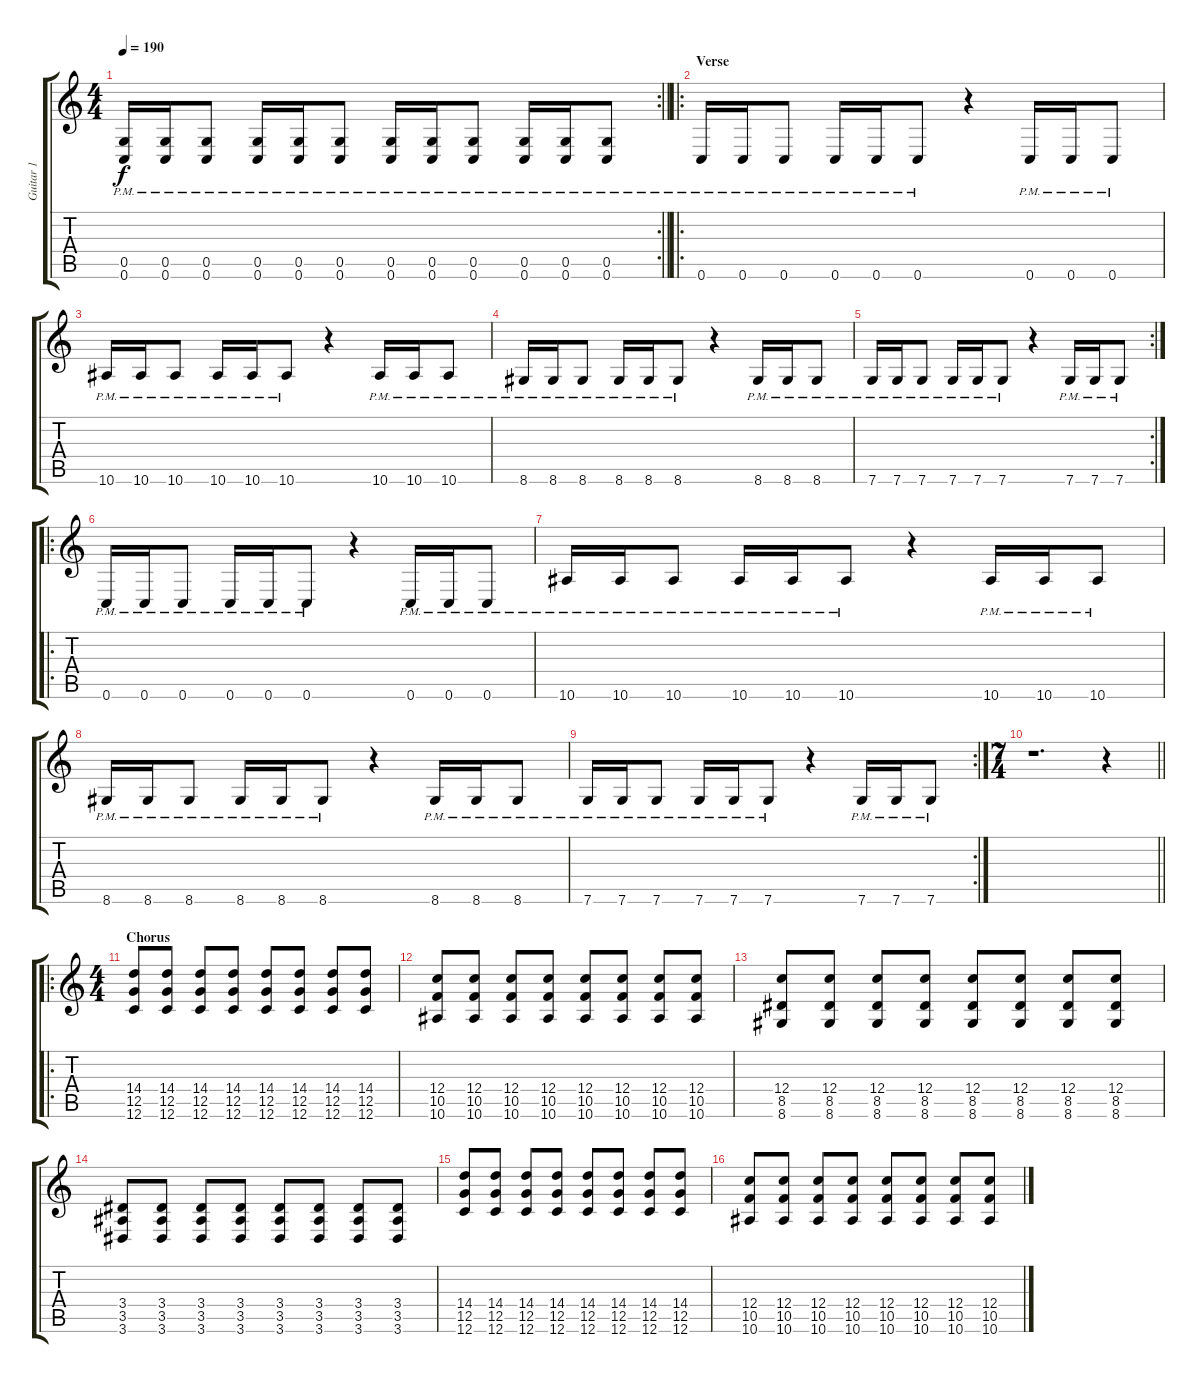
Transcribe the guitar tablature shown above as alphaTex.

\track ("Guitar 1" "Guitar 1") {instrument distortionguitar}
\staff {score tabs}
\tuning (D4 A3 F3 C3 G2 C2) {hide}
\rc 2
\ts (4 4)
\tempo 190
\clef g2
\barLineRight lightlight
\ks c
(0.5{pm} 0.6{pm}).16{dy f} (0.5{pm} 0.6{pm}).16 (0.5{pm} 0.6{pm}).8 (0.5{pm} 0.6{pm}).16 (0.5{pm} 0.6{pm}).16 (0.5{pm} 0.6{pm}).8 (0.5{pm} 0.6{pm}).16 (0.5{pm} 0.6{pm}).16 (0.5{pm} 0.6{pm}).8 (0.5{pm} 0.6{pm}).16 (0.5{pm} 0.6{pm}).16 (0.5{pm} 0.6{pm}).8 |
\ro
\section ("" "Verse")
0.6{pm}.16 0.6{pm}.16 0.6{pm}.8 0.6{pm}.16 0.6{pm}.16 0.6{pm}.8 r.4 0.6{pm}.16 0.6{pm}.16 0.6{pm}.8 |
10.6{pm}.16 10.6{pm}.16 10.6{pm}.8 10.6{pm}.16 10.6{pm}.16 10.6{pm}.8 r.4 10.6{pm}.16 10.6{pm}.16 10.6{pm}.8 |
8.6{pm}.16 8.6{pm}.16 8.6{pm}.8 8.6{pm}.16 8.6{pm}.16 8.6{pm}.8 r.4 8.6{pm}.16 8.6{pm}.16 8.6{pm}.8 |
\rc 2
7.6{pm}.16 7.6{pm}.16 7.6{pm}.8 7.6{pm}.16 7.6{pm}.16 7.6{pm}.8 r.4 7.6{pm}.16 7.6{pm}.16 7.6{pm}.8 |
\ro
0.6{pm}.16 0.6{pm}.16 0.6{pm}.8 0.6{pm}.16 0.6{pm}.16 0.6{pm}.8 r.4 0.6{pm}.16 0.6{pm}.16 0.6{pm}.8 |
10.6{pm}.16 10.6{pm}.16 10.6{pm}.8 10.6{pm}.16 10.6{pm}.16 10.6{pm}.8 r.4 10.6{pm}.16 10.6{pm}.16 10.6{pm}.8 |
8.6{pm}.16 8.6{pm}.16 8.6{pm}.8 8.6{pm}.16 8.6{pm}.16 8.6{pm}.8 r.4 8.6{pm}.16 8.6{pm}.16 8.6{pm}.8 |
\rc 2
7.6{pm}.16 7.6{pm}.16 7.6{pm}.8 7.6{pm}.16 7.6{pm}.16 7.6{pm}.8 r.4 7.6{pm}.16 7.6{pm}.16 7.6{pm}.8 |
\ts (7 4)
\barLineRight lightlight
r.1{d} r.4 |
\ro
\ts (4 4)
\section ("" "Chorus")
(14.4 12.5 12.6).8{instrument distortionguitar} (14.4 12.5 12.6).8 (14.4 12.5 12.6).8 (14.4 12.5 12.6).8 (14.4 12.5 12.6).8 (14.4 12.5 12.6).8 (14.4 12.5 12.6).8 (14.4 12.5 12.6).8 |
(12.4 10.5 10.6).8 (12.4 10.5 10.6).8 (12.4 10.5 10.6).8 (12.4 10.5 10.6).8 (12.4 10.5 10.6).8 (12.4 10.5 10.6).8 (12.4 10.5 10.6).8 (12.4 10.5 10.6).8 |
(12.4 8.5 8.6).8 (12.4 8.5 8.6).8 (12.4 8.5 8.6).8 (12.4 8.5 8.6).8 (12.4 8.5 8.6).8 (12.4 8.5 8.6).8 (12.4 8.5 8.6).8 (12.4 8.5 8.6).8 |
(3.4 3.5 3.6).8 (3.4 3.5 3.6).8 (3.4 3.5 3.6).8 (3.4 3.5 3.6).8 (3.4 3.5 3.6).8 (3.4 3.5 3.6).8 (3.4 3.5 3.6).8 (3.4 3.5 3.6).8 |
(14.4 12.5 12.6).8{instrument distortionguitar} (14.4 12.5 12.6).8 (14.4 12.5 12.6).8 (14.4 12.5 12.6).8 (14.4 12.5 12.6).8 (14.4 12.5 12.6).8 (14.4 12.5 12.6).8 (14.4 12.5 12.6).8 |
(12.4 10.5 10.6).8 (12.4 10.5 10.6).8 (12.4 10.5 10.6).8 (12.4 10.5 10.6).8 (12.4 10.5 10.6).8 (12.4 10.5 10.6).8 (12.4 10.5 10.6).8 (12.4 10.5 10.6).8
